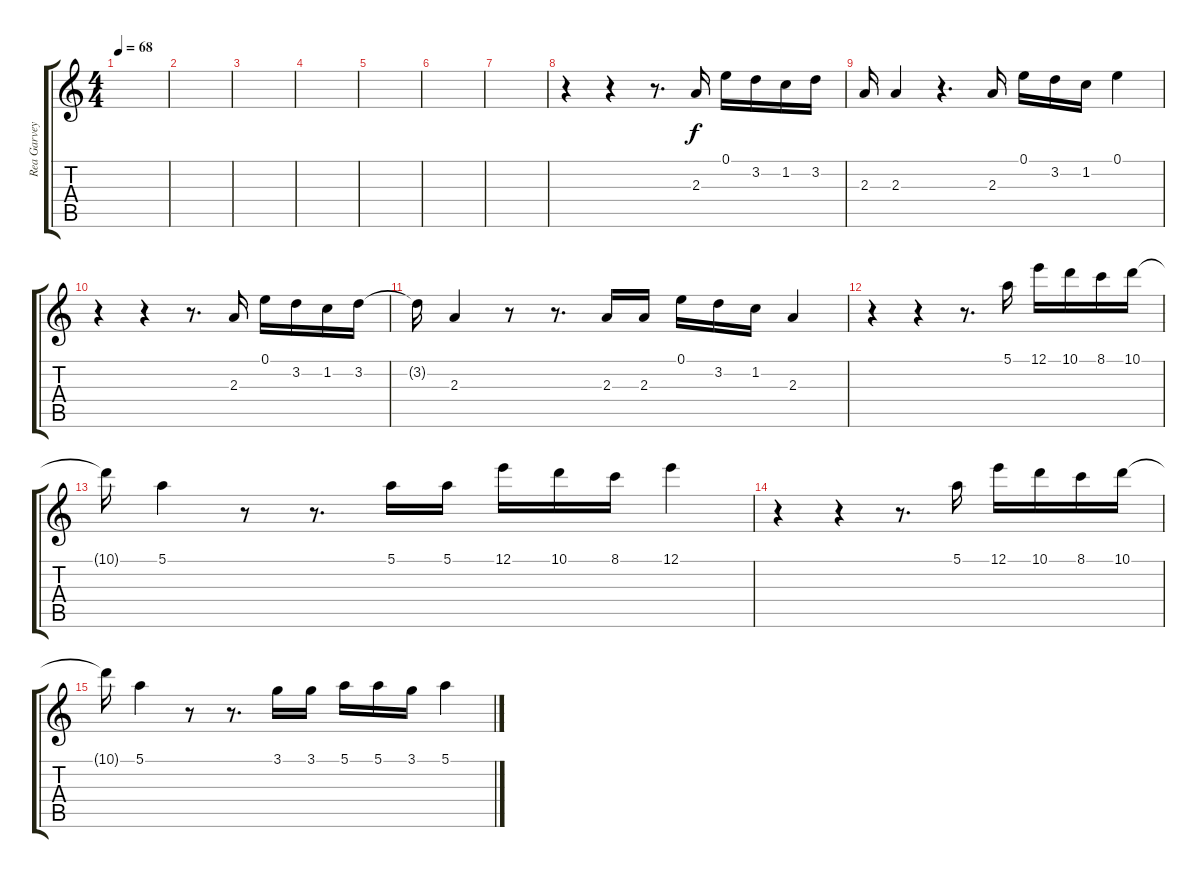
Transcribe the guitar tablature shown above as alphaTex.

\track ("Rea Garvey" "Rea Garvey") {instrument electricguitarjazz}
\staff {score tabs}
\tuning (E4 B3 G3 D3 A2 E2) {hide}
\ts (4 4)
\tempo 68
\clef g2
\ks c
|
|
|
|
|
|
|
r.4 r.4 r.8{d} 2.3.16 0.1.16 3.2.16 1.2.16 3.2.16 |
2.3.16 2.3.4 r.4{d} 2.3.16 0.1.16 3.2.16 1.2.16 0.1.4 |
r.4 r.4 r.8{d} 2.3.16 0.1.16 3.2.16 1.2.16 3.2.16 |
3.2{t}.16 2.3.4 r.8 r.8{d} 2.3.16 2.3.16 0.1.16 3.2.16 1.2.16 2.3.4 |
r.4 r.4 r.8{d} 5.1.16 12.1.16 10.1.16 8.1.16 10.1.16 |
10.1{t}.16 5.1.4 r.8 r.8{d} 5.1.16 5.1.16 12.1.16 10.1.16 8.1.16 12.1.4 |
r.4 r.4 r.8{d} 5.1.16 12.1.16 10.1.16 8.1.16 10.1.16 |
10.1{t}.16 5.1.4 r.8 r.8{d} 3.1.16 3.1.16 5.1.16 5.1.16 3.1.16 5.1.4
